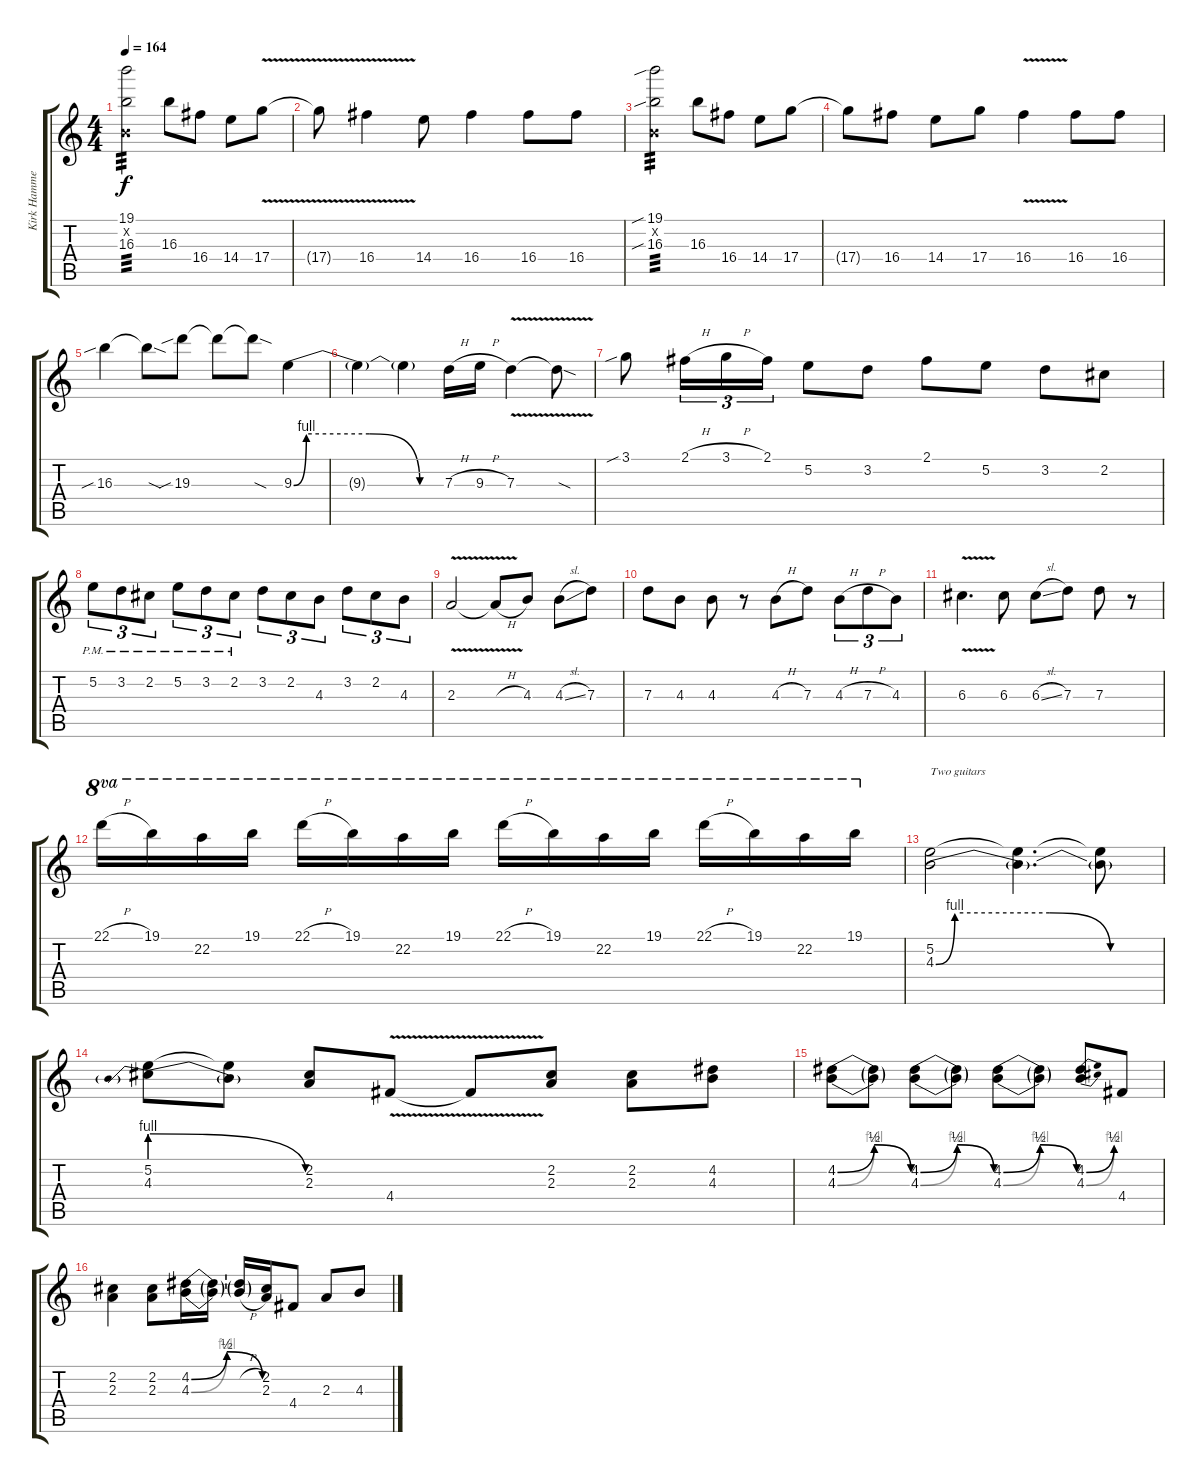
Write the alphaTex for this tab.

\track ("Kirk Hammett" "Kirk Hamme") {instrument distortionguitar}
\staff {score tabs}
\tuning (E4 B3 G3 D3 A2 E2) {hide}
\ts (4 4)
\tempo 164
\clef g2
\ks c
(19.1 0.2{x} 16.3).2{tp 3 dy f} 16.3.8 16.4.8 14.4.8 17.4{v}.8 |
17.4{t}.8 16.4{v}.4 14.4.8 16.4.4 16.4.8 16.4.8 |
(19.1{sib} 0.2{x} 16.3{sib}).2{tp 3} 16.3.8 16.4.8 14.4.8 17.4.8 |
17.4{t}.8 16.4.8 14.4.8 17.4.8 16.4{v}.4 16.4.8 16.4.8 |
16.3{sib}.4 16.3{sod t}.8 19.3{sib}.8 19.3{t}.8 19.3{sod t}.8 9.3{be (custom 0 0 5 4 30 4 50 0 60 0)}.4 |
9.3{t}.4 9.3{t}.4 7.3{h}.16 9.3{h}.16 7.3{v}.4 7.3{v sod t}.8 |
3.1{sib}.8 2.1{h}.16{tu (3 2)} 3.1{h}.16{tu (3 2)} 2.1.16{tu (3 2)} 5.2.8 3.2.8 2.1.8 5.2.8 3.2.8 2.2.8 |
5.2{pm}.8{tu (3 2)} 3.2{pm}.8{tu (3 2)} 2.2{pm}.8{tu (3 2)} 5.2{pm}.8{tu (3 2)} 3.2{pm}.8{tu (3 2)} 2.2{pm}.8{tu (3 2)} 3.2.8{tu (3 2)} 2.2.8{tu (3 2)} 4.3.8{tu (3 2)} 3.2.8{tu (3 2)} 2.2.8{tu (3 2)} 4.3.8{tu (3 2)} |
2.3{v}.2 2.3{v h t}.8 4.3.8 4.3{sl}.8 7.3.8 |
7.3.8 4.3.8 4.3.8 r.8 4.3{h}.8 7.3.8 4.3{h}.8{tu (3 2)} 7.3{h}.8{tu (3 2)} 4.3.8{tu (3 2)} |
6.3{v}.4{d} 6.3.8 6.3{sl}.8 7.3.8 7.3.8 r.8 |
22.1{h}.16{ot 8va} 19.1.16{ot 8va} 22.2.16{ot 8va} 19.1.16{ot 8va} 22.1{h}.16{ot 8va} 19.1.16{ot 8va} 22.2.16{ot 8va} 19.1.16{ot 8va} 22.1{h}.16{ot 8va} 19.1.16{ot 8va} 22.2.16{ot 8va} 19.1.16{ot 8va} 22.1{h}.16{ot 8va} 19.1.16{ot 8va} 22.2.16{ot 8va} 19.1.16{ot 8va} |
(5.2 4.3{be (custom 0 0 5 4 30 4 46 0 60 0)}).2{txt "Two guitars"} (5.2{t} 4.3{t}).4{d} (5.2{t} 4.3{t}).8 |
(5.2 4.3{be (prebendrelease 0 4 60 0)}).8 (5.2{t} 4.3{t}).8 (2.2 2.3).8 4.4{v}.8 4.4{t}.8 (2.2 2.3).8 (2.2 2.3).8 (4.2 4.3).8 |
(4.2{be (bendrelease 0 0 15 2 15 2 60 0)} 4.3{be (bendrelease 0 0 15 4 15 4 60 0)}).8 (4.2{t} 4.3{t}).8 (4.2{be (bendrelease 0 0 15 2 15 2 60 0)} 4.3{be (bendrelease 0 0 15 4 15 4 60 0)}).8 (4.2{t} 4.3{t}).8 (4.2{be (bendrelease 0 0 15 2 15 2 60 0)} 4.3{be (bendrelease 0 0 15 4 15 4 60 0)}).8 (4.2{t} 4.3{t}).8 (4.2{be (bend 0 0 60 2)} 4.3{be (bend 0 0 60 4)}).8 4.4.8 |
(2.2 2.3).4 (2.2 2.3).8 (4.2{be (bendrelease 0 0 15 2 15 2 60 0)} 4.3{be (bendrelease 0 0 15 4 15 4 60 0)}).16 (4.2{t} 4.3{t}).16 (4.2{h t} 4.3{h t}).16 (2.2 2.3).16 4.4.8 2.3.8 4.3.8
